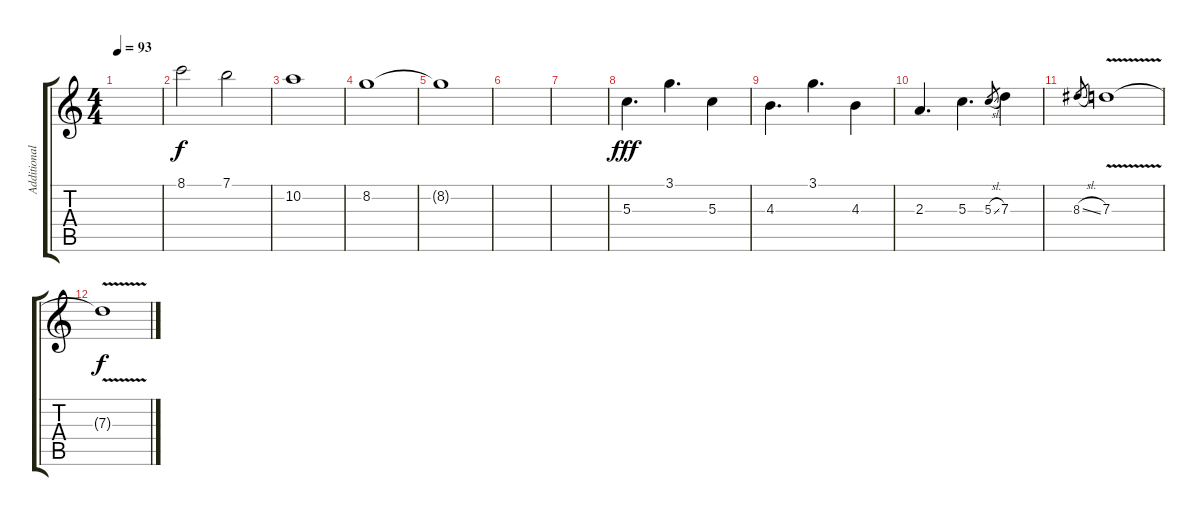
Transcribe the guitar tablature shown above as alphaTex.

\track ("Additional Guitar" "Additional") {instrument overdrivenguitar}
\staff {score tabs}
\tuning (E4 B3 G3 D3 A2 E2) {hide}
\ts (4 4)
\tempo 93
\clef g2
\ks c
|
8.1.2 7.1.2 |
10.2.1 |
8.2.1 |
8.2{t}.1 |
|
|
5.3.4{d dy fff volume 16 balance 9 instrument electricguitarjazz} 3.1.4{d} 5.3.4 |
4.3.4{d} 3.1.4{d} 4.3.4 |
2.3.4{d} 5.3.4{d} 5.3{sl}.8{gr} 7.3.4 |
8.3{sl}.8{gr} 7.3{v}.1 |
7.3{t}.1{dy f}
